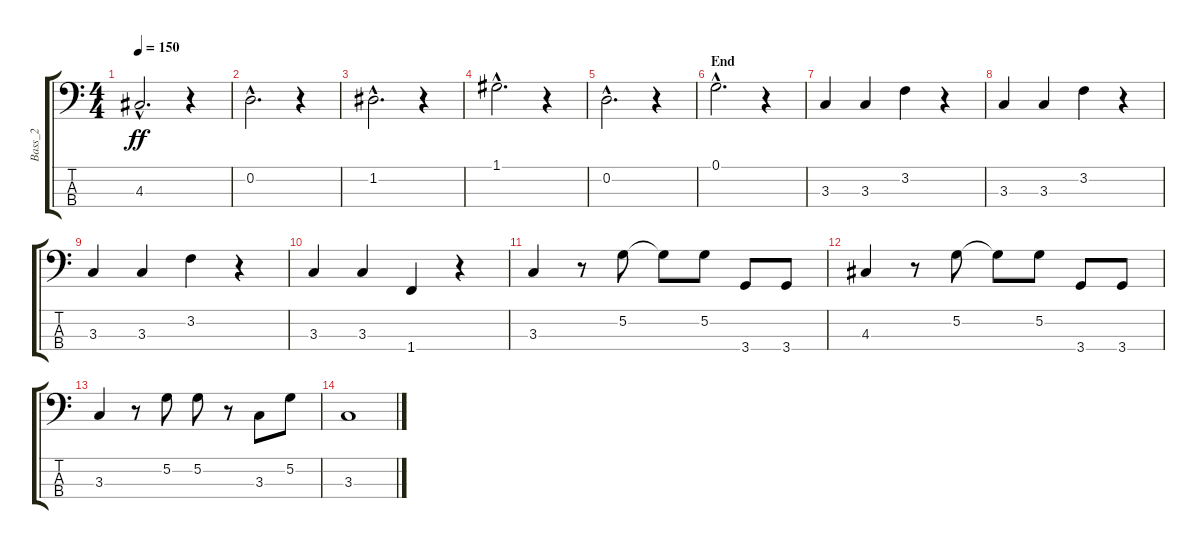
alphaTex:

\track ("Bass_2" "Bass_2") {instrument acousticbass}
\staff {score tabs}
\tuning (G2 D2 A1 E1) {hide}
\ts (4 4)
\tempo 150
\clef f4
\ks c
4.3{hac}.2{d dy ff} r.4 |
0.2{hac}.2{d} r.4 |
1.2{hac}.2{d} r.4 |
1.1{hac}.2{d} r.4 |
0.2{hac}.2{d} r.4 |
\section ("" "End")
0.1{hac}.2{d} r.4 |
3.3.4 3.3.4 3.2.4 r.4 |
3.3.4 3.3.4 3.2.4 r.4 |
3.3.4 3.3.4 3.2.4 r.4 |
3.3.4 3.3.4 1.4.4 r.4 |
3.3.4 r.8 5.2.8{instrument slapbass1} 5.2{t}.8 5.2.8 3.4.8 3.4.8 |
4.3.4 r.8 5.2.8 5.2{t}.8 5.2.8 3.4.8 3.4.8 |
3.3.4 r.8 5.2.8 5.2.8 r.8 3.3.8 5.2.8 |
3.3.1{instrument acousticguitarnylon}
